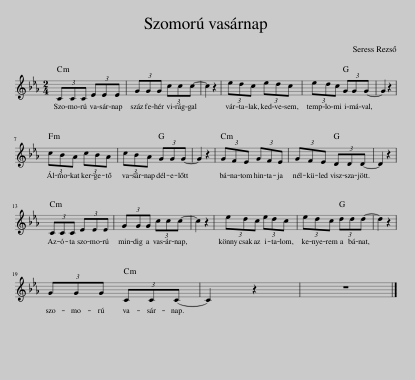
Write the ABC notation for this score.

X:1
L:1/8
Q:1/4=80
M:2/4
I:linebreak $
K:Eb
V:1 treble
V:1
 (3CCC (3EEE | (3GGG (3ccc- | c2 z2 | (3edc (3edc | (3edc (3GGG- | %5
 G2 z2 |$ (3cBA (3cBA | (3cBA (3GGG- | G2 z2 | (3GFE (3GFE | %10
 (3GFE (3DDD- | D2 z2 |$ (3CCC (3EEE | (3GGG (3ccc- | c2 z2 | %15
 (3edc (3edc | (3edc (3ddd- | d2 z2 |$ (3GGG (3CCC- | C2 z2 | %20
 z4 |] %21
